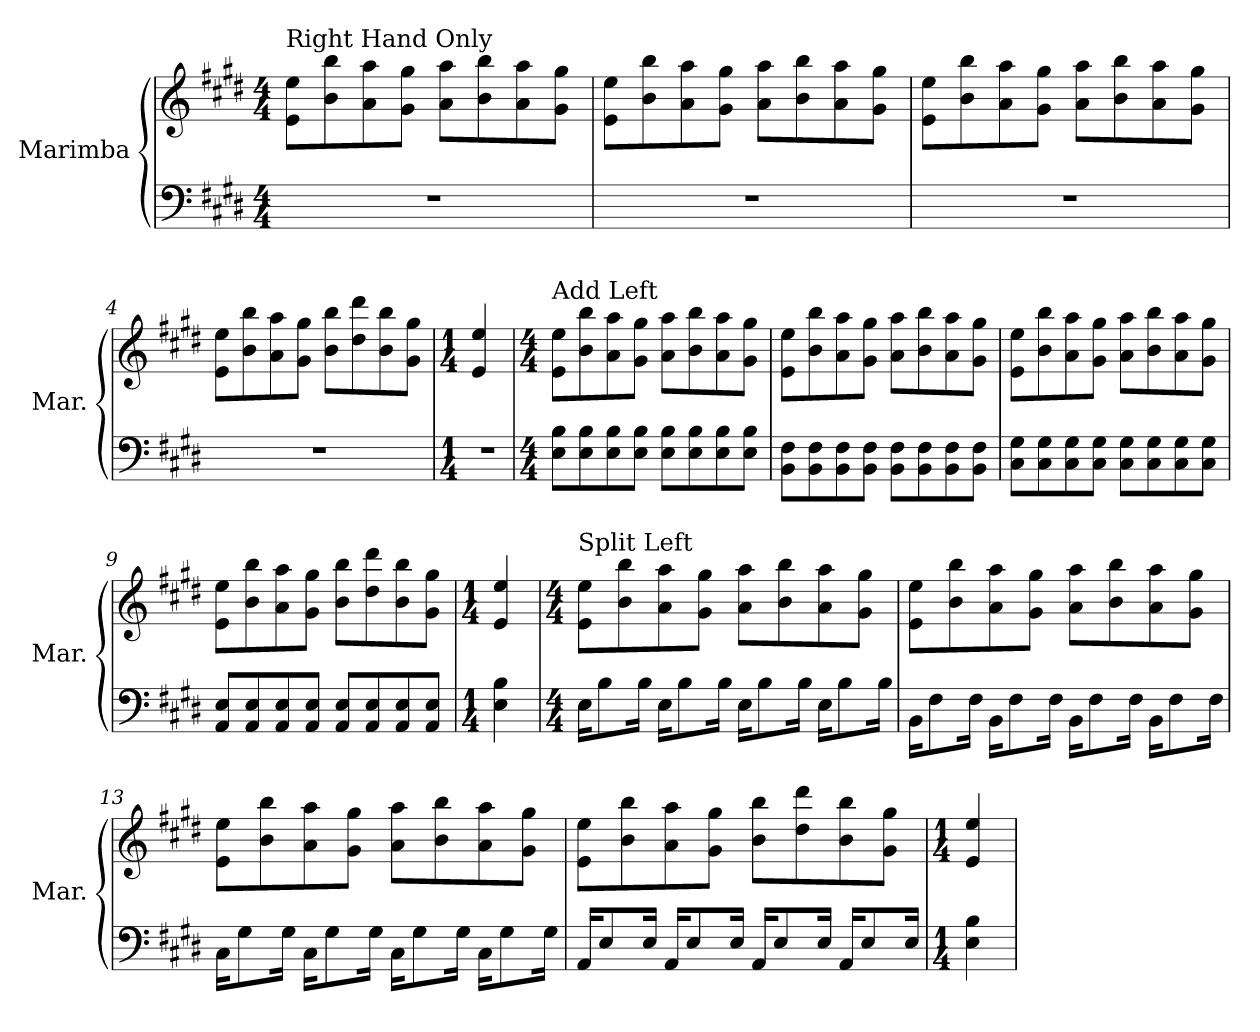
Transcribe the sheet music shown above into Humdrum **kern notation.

**kern	**kern
*part1	*part1
*staff2	*staff1
*I"Marimba	*
*I'Mar.	*
!!LO:PB:g=z
*clefF4	*clefG2
*k[f#c#g#d#]	*k[f#c#g#d#]
*E:	*E:
*M4/4	*M4/4
=1	=1
!	!LO:TX:a:t=Right Hand Only
1r	8ei\ 8eeiL
.	8bi\ 8bbi
.	8ai\ 8aai
.	8g#i\ 8gg#iJ
.	8ai\ 8aaiL
.	8bi\ 8bbi
.	8ai\ 8aai
.	8g#i\ 8gg#iJ
=2	=2
1r	8ei\ 8eeiL
.	8bi\ 8bbi
.	8ai\ 8aai
.	8g#i\ 8gg#iJ
.	8ai\ 8aaiL
.	8bi\ 8bbi
.	8ai\ 8aai
.	8g#i\ 8gg#iJ
=3	=3
1r	8ei\ 8eeiL
.	8bi\ 8bbi
.	8ai\ 8aai
.	8g#i\ 8gg#iJ
.	8ai\ 8aaiL
.	8bi\ 8bbi
.	8ai\ 8aai
.	8g#i\ 8gg#iJ
=4	=4
1r	8ei\ 8eeiL
.	8bi\ 8bbi
.	8ai\ 8aai
.	8g#i\ 8gg#iJ
.	8bi\ 8bbiL
.	8dd#i\ 8ddd#i
.	8bi\ 8bbi
.	8g#i\ 8gg#iJ
=5	=5
*M1/4	*M1/4
!LO:N:vis=1	!
4r	4ei/ 4eei
!!LO:LB:g=z
=6	=6
*M4/4	*M4/4
!	!LO:TX:a:t=Add Left
8Ei\ 8BiL	8ei\ 8eeiL
8Ei\ 8Bi	8bi\ 8bbi
8Ei\ 8Bi	8ai\ 8aai
8Ei\ 8BiJ	8g#i\ 8gg#iJ
8Ei\ 8BiL	8ai\ 8aaiL
8Ei\ 8Bi	8bi\ 8bbi
8Ei\ 8Bi	8ai\ 8aai
8Ei\ 8BiJ	8g#i\ 8gg#iJ
=7	=7
8BBi\ 8F#iL	8ei\ 8eeiL
8BBi\ 8F#i	8bi\ 8bbi
8BBi\ 8F#i	8ai\ 8aai
8BBi\ 8F#iJ	8g#i\ 8gg#iJ
8BBi\ 8F#iL	8ai\ 8aaiL
8BBi\ 8F#i	8bi\ 8bbi
8BBi\ 8F#i	8ai\ 8aai
8BBi\ 8F#iJ	8g#i\ 8gg#iJ
=8	=8
8C#i\ 8G#iL	8ei\ 8eeiL
8C#i\ 8G#i	8bi\ 8bbi
8C#i\ 8G#i	8ai\ 8aai
8C#i\ 8G#iJ	8g#i\ 8gg#iJ
8C#i\ 8G#iL	8ai\ 8aaiL
8C#i\ 8G#i	8bi\ 8bbi
8C#i\ 8G#i	8ai\ 8aai
8C#i\ 8G#iJ	8g#i\ 8gg#iJ
=9	=9
8AAi/ 8EiL	8ei\ 8eeiL
8AAi/ 8Ei	8bi\ 8bbi
8AAi/ 8Ei	8ai\ 8aai
8AAi/ 8EiJ	8g#i\ 8gg#iJ
8AAi/ 8EiL	8bi\ 8bbiL
8AAi/ 8Ei	8dd#i\ 8ddd#i
8AAi/ 8Ei	8bi\ 8bbi
8AAi/ 8EiJ	8g#i\ 8gg#iJ
=10	=10
*M1/4	*M1/4
4Ei\ 4Bi	4ei/ 4eei
!!LO:LB:g=z
=11	=11
*M4/4	*M4/4
!	!LO:TX:a:t=Split Left
16Ei\KL	8ei\ 8eeiL
8Bi\	.
.	8bi\ 8bbi
16Bi\Jk	.
16Ei\KL	8ai\ 8aai
8Bi\	.
.	8g#i\ 8gg#iJ
16Bi\Jk	.
16Ei\KL	8ai\ 8aaiL
8Bi\	.
.	8bi\ 8bbi
16Bi\Jk	.
16Ei\KL	8ai\ 8aai
8Bi\	.
.	8g#i\ 8gg#iJ
16Bi\Jk	.
=12	=12
16BBi\KL	8ei\ 8eeiL
8F#i\	.
.	8bi\ 8bbi
16F#i\Jk	.
16BBi\KL	8ai\ 8aai
8F#i\	.
.	8g#i\ 8gg#iJ
16F#i\Jk	.
16BBi\KL	8ai\ 8aaiL
8F#i\	.
.	8bi\ 8bbi
16F#i\Jk	.
16BBi\KL	8ai\ 8aai
8F#i\	.
.	8g#i\ 8gg#iJ
16F#i\Jk	.
=13	=13
16C#i\KL	8ei\ 8eeiL
8G#i\	.
.	8bi\ 8bbi
16G#i\Jk	.
16C#i\KL	8ai\ 8aai
8G#i\	.
.	8g#i\ 8gg#iJ
16G#i\Jk	.
16C#i\KL	8ai\ 8aaiL
8G#i\	.
.	8bi\ 8bbi
16G#i\Jk	.
16C#i\KL	8ai\ 8aai
8G#i\	.
.	8g#i\ 8gg#iJ
16G#i\Jk	.
=14	=14
16AAi/KL	8ei\ 8eeiL
8Ei/	.
.	8bi\ 8bbi
16Ei/Jk	.
16AAi/KL	8ai\ 8aai
8Ei/	.
.	8g#i\ 8gg#iJ
16Ei/Jk	.
16AAi/KL	8bi\ 8bbiL
8Ei/	.
.	8dd#i\ 8ddd#i
16Ei/Jk	.
16AAi/KL	8bi\ 8bbi
8Ei/	.
.	8g#i\ 8gg#iJ
16Ei/Jk	.
=15	=15
*M1/4	*M1/4
4Ei\ 4Bi	4ei/ 4eei
=	=
*-	*-
